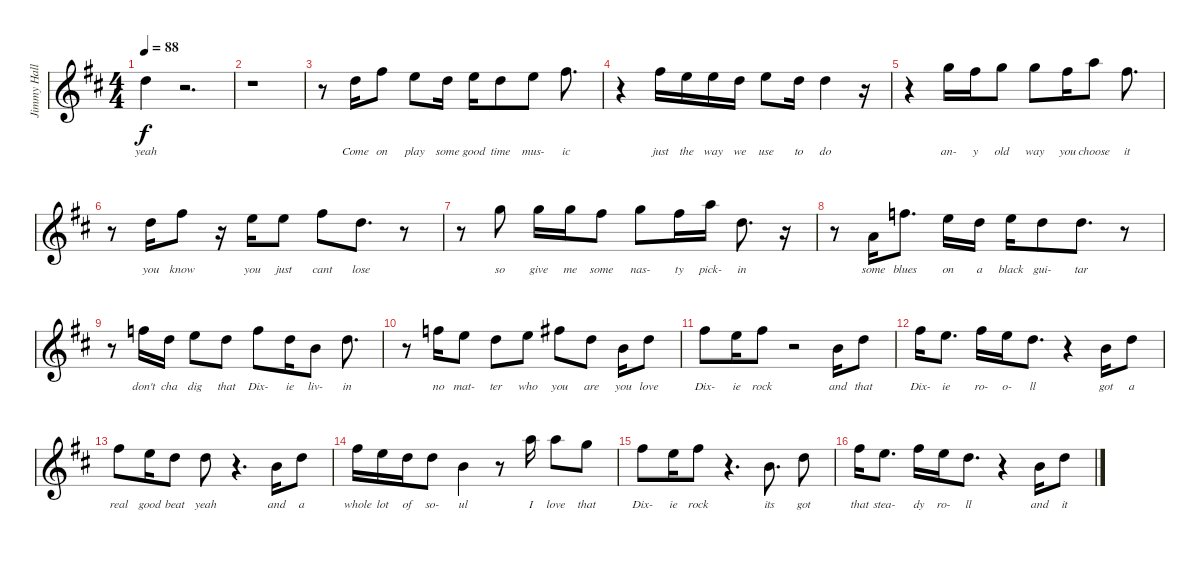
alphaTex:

\track ("Jimmy Hall Vocals" "Jimmy Hall") {instrument contrabass}
\staff {score}
\tuning (E4 B3 G3 D3 A2 E2) {hide}
\ts (4 4)
\tempo 88
\clef g2
\ks d
7.3.4{lyrics (0 "yeah") lyrics (1 "") lyrics (2 "") lyrics (3 "") lyrics (4 "") dy f} r.2{d} |
r.1 |
r.8 7.3.16{lyrics (0 "Come") lyrics (1 "") lyrics (2 "") lyrics (3 "") lyrics (4 "")} 7.2.8{lyrics (0 "on") lyrics (1 "") lyrics (2 "") lyrics (3 "") lyrics (4 "")} 5.2.8{lyrics (0 "play") lyrics (1 "") lyrics (2 "") lyrics (3 "") lyrics (4 "")} 7.3.16{lyrics (0 "some") lyrics (1 "") lyrics (2 "") lyrics (3 "") lyrics (4 "")} 5.2.16{lyrics (0 "good") lyrics (1 "") lyrics (2 "") lyrics (3 "") lyrics (4 "")} 7.3.8{lyrics (0 "time") lyrics (1 "") lyrics (2 "") lyrics (3 "") lyrics (4 "")} 5.2.8{lyrics (0 "mus-") lyrics (1 "") lyrics (2 "") lyrics (3 "") lyrics (4 "")} 7.2.8{d lyrics (0 "ic") lyrics (1 "") lyrics (2 "") lyrics (3 "") lyrics (4 "")} |
r.4 7.2.16{lyrics (0 "just") lyrics (1 "") lyrics (2 "") lyrics (3 "") lyrics (4 "")} 5.2.16{lyrics (0 "the") lyrics (1 "") lyrics (2 "") lyrics (3 "") lyrics (4 "")} 5.2.16{lyrics (0 "way") lyrics (1 "") lyrics (2 "") lyrics (3 "") lyrics (4 "")} 7.3.16{lyrics (0 "we") lyrics (1 "") lyrics (2 "") lyrics (3 "") lyrics (4 "")} 5.2.8{lyrics (0 "use") lyrics (1 "") lyrics (2 "") lyrics (3 "") lyrics (4 "")} 7.3.16{lyrics (0 "to") lyrics (1 "") lyrics (2 "") lyrics (3 "") lyrics (4 "")} 7.3.4{lyrics (0 "do") lyrics (1 "") lyrics (2 "") lyrics (3 "") lyrics (4 "")} r.16 |
r.4 8.2.16{lyrics (0 "an-") lyrics (1 "") lyrics (2 "") lyrics (3 "") lyrics (4 "")} 7.2.16{lyrics (0 "y") lyrics (1 "") lyrics (2 "") lyrics (3 "") lyrics (4 "")} 8.2.8{lyrics (0 "old") lyrics (1 "") lyrics (2 "") lyrics (3 "") lyrics (4 "")} 8.2.8{lyrics (0 "way") lyrics (1 "") lyrics (2 "") lyrics (3 "") lyrics (4 "")} 7.2.16{lyrics (0 "you") lyrics (1 "") lyrics (2 "") lyrics (3 "") lyrics (4 "")} 10.2.8{lyrics (0 "choose") lyrics (1 "") lyrics (2 "") lyrics (3 "") lyrics (4 "")} 7.2.8{d lyrics (0 "it") lyrics (1 "") lyrics (2 "") lyrics (3 "") lyrics (4 "")} |
r.8 7.3.16{lyrics (0 "you") lyrics (1 "") lyrics (2 "") lyrics (3 "") lyrics (4 "")} 7.2.8{lyrics (0 "know") lyrics (1 "") lyrics (2 "") lyrics (3 "") lyrics (4 "")} r.16 9.3.16{lyrics (0 "you") lyrics (1 "") lyrics (2 "") lyrics (3 "") lyrics (4 "")} 9.3.8{lyrics (0 "just") lyrics (1 "") lyrics (2 "") lyrics (3 "") lyrics (4 "")} 7.2.8{lyrics (0 "cant") lyrics (1 "") lyrics (2 "") lyrics (3 "") lyrics (4 "")} 7.3.8{d lyrics (0 "lose") lyrics (1 "") lyrics (2 "") lyrics (3 "") lyrics (4 "")} r.8 |
r.8 8.2.8{lyrics (0 "so") lyrics (1 "") lyrics (2 "") lyrics (3 "") lyrics (4 "")} 8.2.16{lyrics (0 "give") lyrics (1 "") lyrics (2 "") lyrics (3 "") lyrics (4 "")} 8.2.16{lyrics (0 "me") lyrics (1 "") lyrics (2 "") lyrics (3 "") lyrics (4 "")} 7.2.8{lyrics (0 "some") lyrics (1 "") lyrics (2 "") lyrics (3 "") lyrics (4 "")} 8.2.8{lyrics (0 "nas-") lyrics (1 "") lyrics (2 "") lyrics (3 "") lyrics (4 "")} 7.2.16{lyrics (0 "ty") lyrics (1 "") lyrics (2 "") lyrics (3 "") lyrics (4 "")} 10.2.16{lyrics (0 "pick-") lyrics (1 "") lyrics (2 "") lyrics (3 "") lyrics (4 "")} 7.3.8{d lyrics (0 "in") lyrics (1 "") lyrics (2 "") lyrics (3 "") lyrics (4 "")} r.16 |
r.8 7.4.16{lyrics (0 "some") lyrics (1 "") lyrics (2 "") lyrics (3 "") lyrics (4 "")} 10.3.8{d lyrics (0 "blues") lyrics (1 "") lyrics (2 "") lyrics (3 "") lyrics (4 "")} 9.3.16{lyrics (0 "on") lyrics (1 "") lyrics (2 "") lyrics (3 "") lyrics (4 "")} 7.3.16{lyrics (0 "a") lyrics (1 "") lyrics (2 "") lyrics (3 "") lyrics (4 "")} 9.3.16{lyrics (0 "black") lyrics (1 "") lyrics (2 "") lyrics (3 "") lyrics (4 "")} 7.3.8{lyrics (0 "gui-") lyrics (1 "") lyrics (2 "") lyrics (3 "") lyrics (4 "")} 7.3.8{d lyrics (0 "tar") lyrics (1 "") lyrics (2 "") lyrics (3 "") lyrics (4 "")} r.8 |
r.8 10.3.16{lyrics (0 "don't") lyrics (1 "") lyrics (2 "") lyrics (3 "") lyrics (4 "")} 7.3.16{lyrics (0 "cha") lyrics (1 "") lyrics (2 "") lyrics (3 "") lyrics (4 "")} 9.3.8{lyrics (0 "dig") lyrics (1 "") lyrics (2 "") lyrics (3 "") lyrics (4 "")} 7.3.8{lyrics (0 "that") lyrics (1 "") lyrics (2 "") lyrics (3 "") lyrics (4 "")} 10.3.8{lyrics (0 "Dix-") lyrics (1 "") lyrics (2 "") lyrics (3 "") lyrics (4 "")} 7.3.16{lyrics (0 "ie") lyrics (1 "") lyrics (2 "") lyrics (3 "") lyrics (4 "")} 9.4.8{lyrics (0 "liv-") lyrics (1 "") lyrics (2 "") lyrics (3 "") lyrics (4 "")} 7.3.8{d lyrics (0 "in") lyrics (1 "") lyrics (2 "") lyrics (3 "") lyrics (4 "")} |
r.8 10.3.16{lyrics (0 "no") lyrics (1 "") lyrics (2 "") lyrics (3 "") lyrics (4 "")} 9.3.8{lyrics (0 "mat-") lyrics (1 "") lyrics (2 "") lyrics (3 "") lyrics (4 "")} 7.3.8{lyrics (0 "ter") lyrics (1 "") lyrics (2 "") lyrics (3 "") lyrics (4 "")} 9.3.8{lyrics (0 "who") lyrics (1 "") lyrics (2 "") lyrics (3 "") lyrics (4 "")} 7.2.8{lyrics (0 "you") lyrics (1 "") lyrics (2 "") lyrics (3 "") lyrics (4 "")} 7.3.8{lyrics (0 "are") lyrics (1 "") lyrics (2 "") lyrics (3 "") lyrics (4 "")} 4.3.16{lyrics (0 "you") lyrics (1 "") lyrics (2 "") lyrics (3 "") lyrics (4 "")} 7.3.8{lyrics (0 "love") lyrics (1 "") lyrics (2 "") lyrics (3 "") lyrics (4 "")} |
7.2.8{lyrics (0 "Dix-") lyrics (1 "") lyrics (2 "") lyrics (3 "") lyrics (4 "")} 9.3.16{lyrics (0 "ie") lyrics (1 "") lyrics (2 "") lyrics (3 "") lyrics (4 "")} 7.2.8{lyrics (0 "rock") lyrics (1 "") lyrics (2 "") lyrics (3 "") lyrics (4 "")} r.2 4.3.16{lyrics (0 "and") lyrics (1 "") lyrics (2 "") lyrics (3 "") lyrics (4 "")} 7.3.8{lyrics (0 "that") lyrics (1 "") lyrics (2 "") lyrics (3 "") lyrics (4 "")} |
7.2.16{lyrics (0 "Dix-") lyrics (1 "") lyrics (2 "") lyrics (3 "") lyrics (4 "")} 9.3.8{d lyrics (0 "ie") lyrics (1 "") lyrics (2 "") lyrics (3 "") lyrics (4 "")} 7.2.16{lyrics (0 "ro-") lyrics (1 "") lyrics (2 "") lyrics (3 "") lyrics (4 "")} 9.3.16{lyrics (0 "o-") lyrics (1 "") lyrics (2 "") lyrics (3 "") lyrics (4 "")} 7.3.8{d lyrics (0 "ll") lyrics (1 "") lyrics (2 "") lyrics (3 "") lyrics (4 "")} r.4 4.3.16{lyrics (0 "got") lyrics (1 "") lyrics (2 "") lyrics (3 "") lyrics (4 "")} 7.3.8{lyrics (0 "a") lyrics (1 "") lyrics (2 "") lyrics (3 "") lyrics (4 "")} |
7.2.8{lyrics (0 "real") lyrics (1 "") lyrics (2 "") lyrics (3 "") lyrics (4 "")} 9.3.16{lyrics (0 "good") lyrics (1 "") lyrics (2 "") lyrics (3 "") lyrics (4 "")} 7.3.8{lyrics (0 "beat") lyrics (1 "") lyrics (2 "") lyrics (3 "") lyrics (4 "")} 7.3.8{lyrics (0 "yeah") lyrics (1 "") lyrics (2 "") lyrics (3 "") lyrics (4 "")} r.4{d} 4.3.16{lyrics (0 "and") lyrics (1 "") lyrics (2 "") lyrics (3 "") lyrics (4 "")} 7.3.8{lyrics (0 "a") lyrics (1 "") lyrics (2 "") lyrics (3 "") lyrics (4 "")} |
7.2.16{lyrics (0 "whole") lyrics (1 "") lyrics (2 "") lyrics (3 "") lyrics (4 "")} 9.3.16{lyrics (0 "lot") lyrics (1 "") lyrics (2 "") lyrics (3 "") lyrics (4 "")} 7.3.16{lyrics (0 "of") lyrics (1 "") lyrics (2 "") lyrics (3 "") lyrics (4 "")} 7.3.8{lyrics (0 "so-") lyrics (1 "") lyrics (2 "") lyrics (3 "") lyrics (4 "")} 9.4.4{lyrics (0 "ul") lyrics (1 "") lyrics (2 "") lyrics (3 "") lyrics (4 "")} r.8 10.2.16{lyrics (0 "I") lyrics (1 "") lyrics (2 "") lyrics (3 "") lyrics (4 "")} 10.2.8{lyrics (0 "love") lyrics (1 "") lyrics (2 "") lyrics (3 "") lyrics (4 "")} 8.2.8{lyrics (0 "that") lyrics (1 "") lyrics (2 "") lyrics (3 "") lyrics (4 "")} |
7.2.8{lyrics (0 "Dix-") lyrics (1 "") lyrics (2 "") lyrics (3 "") lyrics (4 "")} 9.3.16{lyrics (0 "ie") lyrics (1 "") lyrics (2 "") lyrics (3 "") lyrics (4 "")} 7.2.8{lyrics (0 "rock") lyrics (1 "") lyrics (2 "") lyrics (3 "") lyrics (4 "")} r.4{d} 4.3.8{d lyrics (0 "its") lyrics (1 "") lyrics (2 "") lyrics (3 "") lyrics (4 "")} 7.3.8{lyrics (0 "got") lyrics (1 "") lyrics (2 "") lyrics (3 "") lyrics (4 "")} |
7.2.16{lyrics (0 "that") lyrics (1 "") lyrics (2 "") lyrics (3 "") lyrics (4 "")} 9.3.8{d lyrics (0 "stea-") lyrics (1 "") lyrics (2 "") lyrics (3 "") lyrics (4 "")} 7.2.16{lyrics (0 "dy") lyrics (1 "") lyrics (2 "") lyrics (3 "") lyrics (4 "")} 9.3.16{lyrics (0 "ro-") lyrics (1 "") lyrics (2 "") lyrics (3 "") lyrics (4 "")} 7.3.8{d lyrics (0 "ll") lyrics (1 "") lyrics (2 "") lyrics (3 "") lyrics (4 "")} r.4 4.3.16{lyrics (0 "and") lyrics (1 "") lyrics (2 "") lyrics (3 "") lyrics (4 "")} 7.3.8{lyrics (0 "it") lyrics (1 "") lyrics (2 "") lyrics (3 "") lyrics (4 "")}
